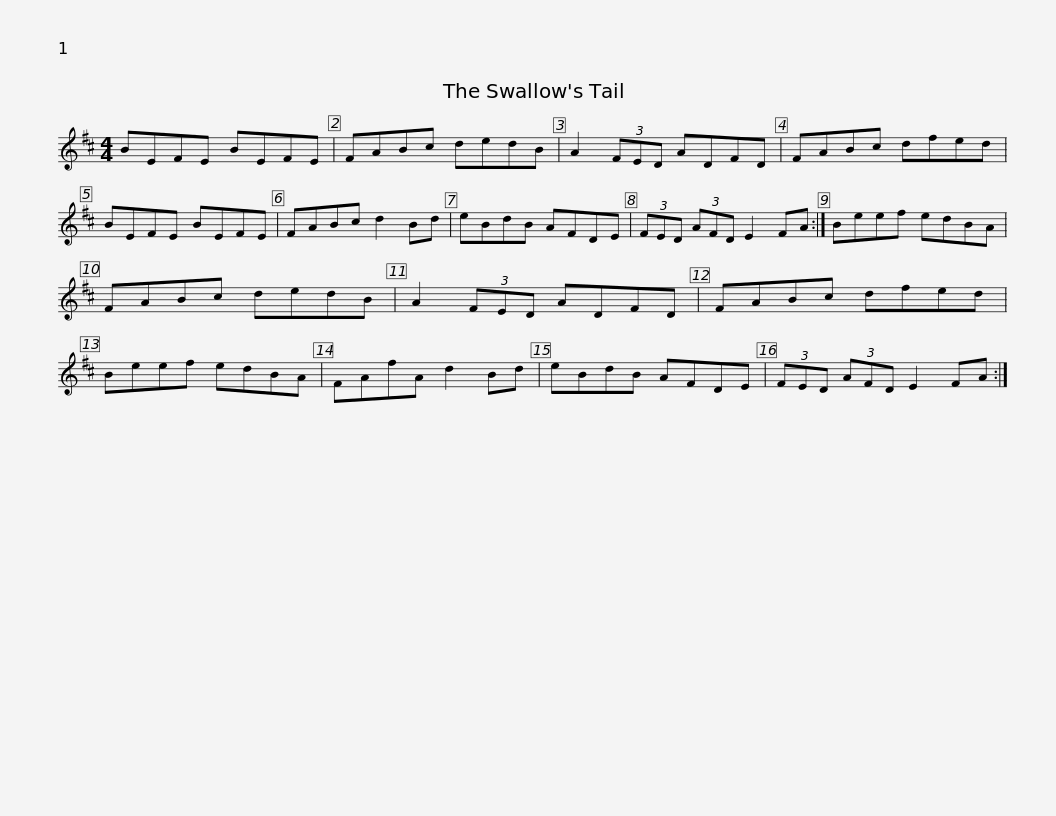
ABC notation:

X:1
L:1/8
M:4/4
I:linebreak $
K:D
V:1 treble
V:1
 BEFE BEFE | FABc dedB | A2 (3FED ADFD | FABc dfed | BEFE BEFE |$ %5
 FABc d2 Bd | eBdB AFDE | (3FED (3AFD E2 FA :| Beef edBA | FABc dedB |$ %10
 A2 (3FED ADFD | FABc dfed | Beef edBA | FAfA d2 Bd | eBdB AFDE |$ %15
 (3FED (3AFD E2 FA :| %16
